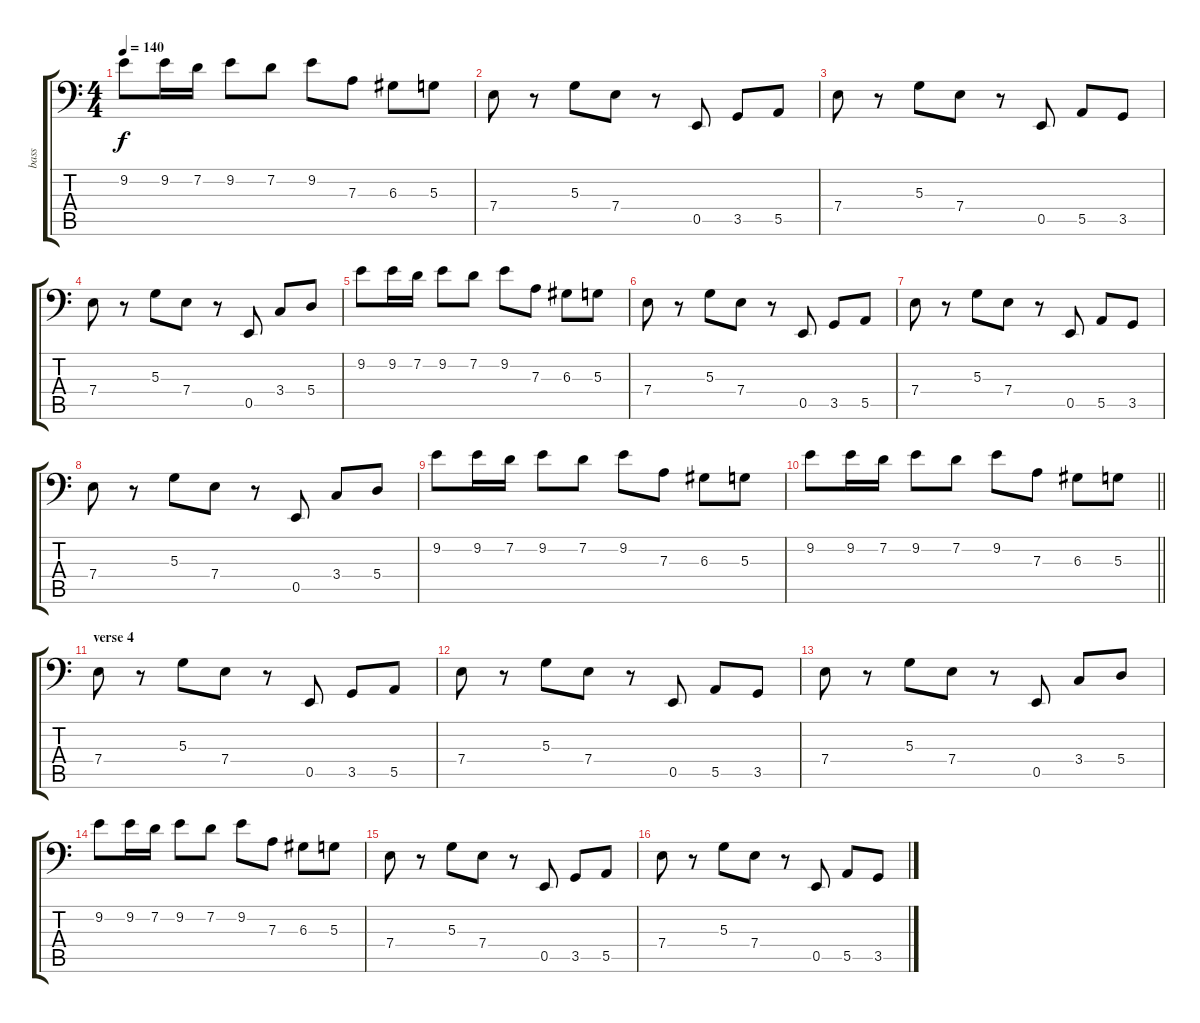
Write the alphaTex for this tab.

\track ("bass" "bass") {instrument electricbassfinger}
\staff {score tabs}
\tuning (C3 G2 D2 A1 E1 B0) {hide}
\ts (4 4)
\tempo 140
\clef f4
\ks aminor
9.2.8{dy f} 9.2.16 7.2.16 9.2.8 7.2.8 9.2.8 7.3.8 6.3.8 5.3.8 |
\ks c
7.4.8 r.8 5.3.8 7.4.8 r.8 0.5.8 3.5.8 5.5.8 |
7.4.8 r.8 5.3.8 7.4.8 r.8 0.5.8 5.5.8 3.5.8 |
7.4.8 r.8 5.3.8 7.4.8 r.8 0.5.8 3.4.8 5.4.8 |
\ks aminor
9.2.8 9.2.16 7.2.16 9.2.8 7.2.8 9.2.8 7.3.8 6.3.8 5.3.8 |
\ks c
7.4.8 r.8 5.3.8 7.4.8 r.8 0.5.8 3.5.8 5.5.8 |
7.4.8 r.8 5.3.8 7.4.8 r.8 0.5.8 5.5.8 3.5.8 |
7.4.8 r.8 5.3.8 7.4.8 r.8 0.5.8 3.4.8 5.4.8 |
\ks aminor
9.2.8 9.2.16 7.2.16 9.2.8 7.2.8 9.2.8 7.3.8 6.3.8 5.3.8 |
\barLineRight lightlight
9.2.8 9.2.16 7.2.16 9.2.8 7.2.8 9.2.8 7.3.8 6.3.8 5.3.8 |
\section ("" "verse 4")
\ks c
7.4.8 r.8 5.3.8 7.4.8 r.8 0.5.8 3.5.8 5.5.8 |
7.4.8 r.8 5.3.8 7.4.8 r.8 0.5.8 5.5.8 3.5.8 |
7.4.8 r.8 5.3.8 7.4.8 r.8 0.5.8 3.4.8 5.4.8 |
\ks aminor
9.2.8 9.2.16 7.2.16 9.2.8 7.2.8 9.2.8 7.3.8 6.3.8 5.3.8 |
\ks c
7.4.8 r.8 5.3.8 7.4.8 r.8 0.5.8 3.5.8 5.5.8 |
7.4.8 r.8 5.3.8 7.4.8 r.8 0.5.8 5.5.8 3.5.8
